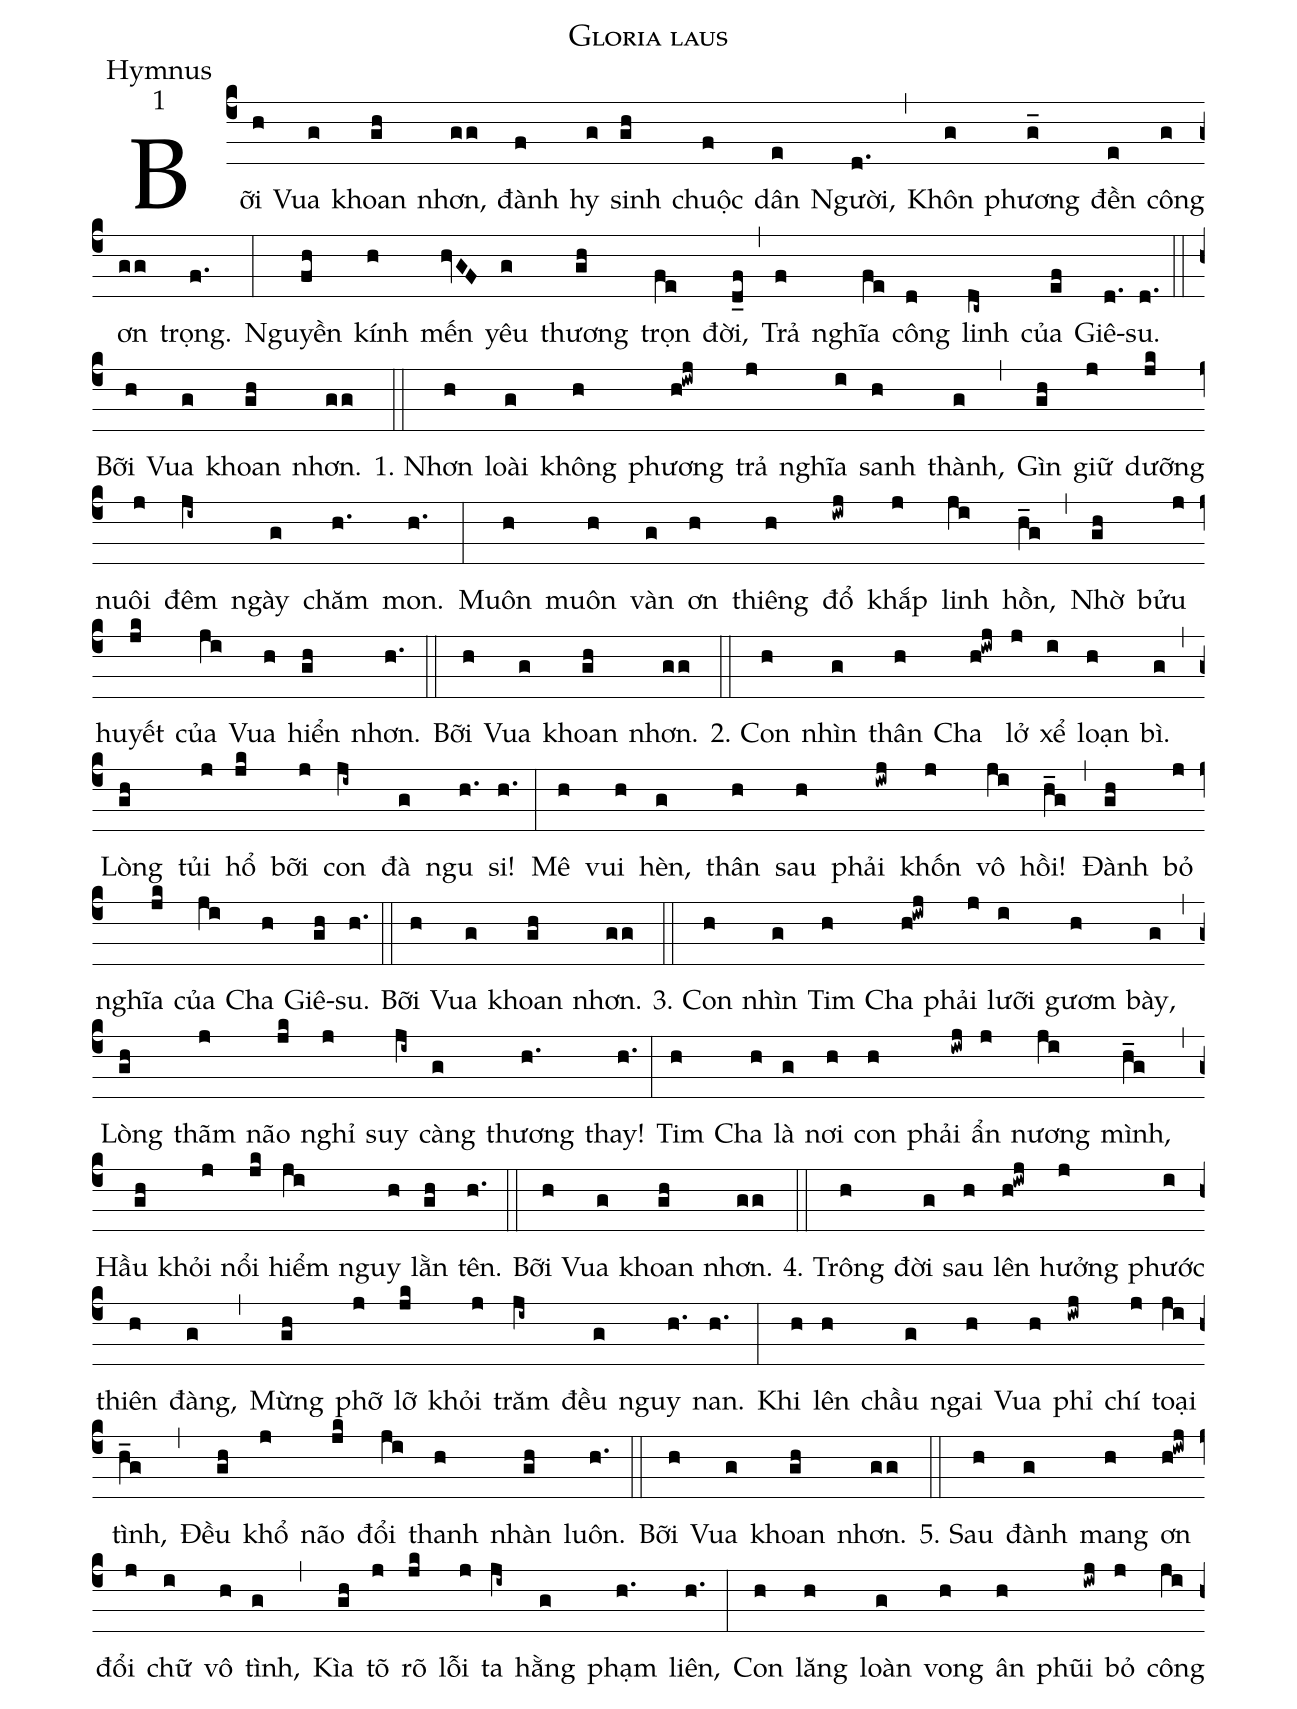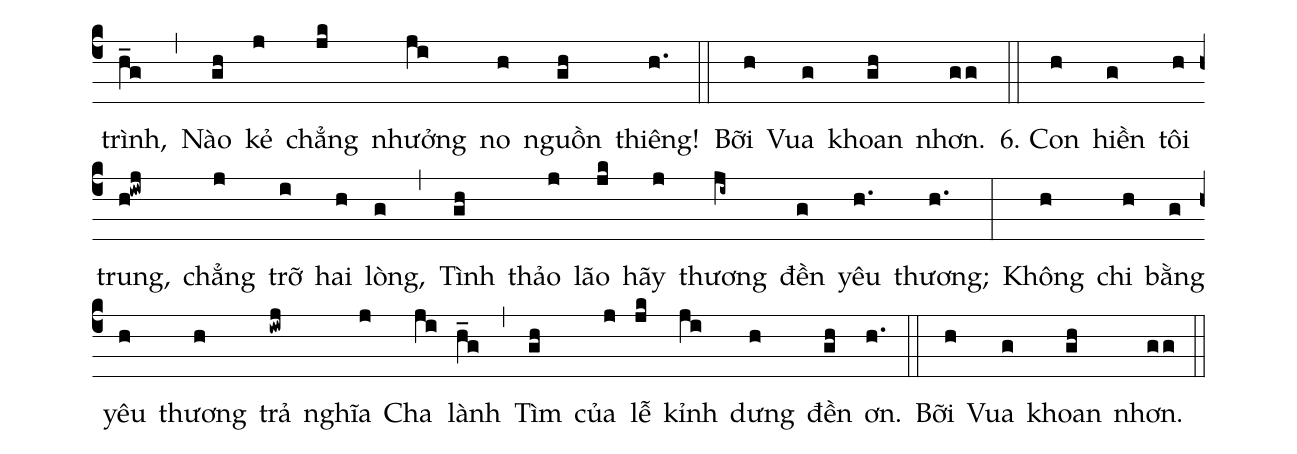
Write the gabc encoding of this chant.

name:Gloria laus;
office-part:Hymnus;
mode:1;
%%
(c4)Bỡi(h) Vua(g) khoan(gh) nhơn,(gg) đành(f) hy(g) sinh(gh) chuộc(f) dân(e) Người,(d.) (,)
Khôn(g) phương(g_) đền(e) công(g) ơn(gg) trọng.(f.) (:)
Nguyền(fh)  kính(h) mến(hvGF) yêu(g) thương(gh) trọn(fe) đời,(d_f) (,)
Trả(f) nghĩa(fe) công(d) linh(dc~) của(ef) Giê-(d.)su.(d.) (::) Bỡi(h) Vua(g) khoan(gh) nhơn.(gg) (::)
1. Nhơn(h) loài(g) không(h) phương(h!iwj) trả(j) nghĩa(i) sanh(h) thành,(g) (,)
Gìn(gh) giữ(j) dưỡng(jk) nuôi(j) đêm(ji~) ngày(g) chăm(h.) mon.(h.) (:)
Muôn(h) muôn(h) vàn(g) ơn(h) thiêng(h) đổ(iwj) khắp(j) linh(ji) hồn,(h_g) (,)
Nhờ(gh) bửu(j) huyết(jk) của(ji) Vua(h) hiển(gh) nhơn.(h.) (::) Bỡi(h) Vua(g) khoan(gh) nhơn.(gg) (::)
2. Con(h) nhìn(g) thân(h) Cha(h!iwj) lở(j) xể(i) loạn(h) bì.(g) (,)
Lòng(gh) tủi(j) hổ(jk) bỡi(j) con(ji~) đà(g) ngu(h.) si!(h.) (:)
Mê(h) vui(h) hèn,(g) thân(h) sau(h) phải(iwj) khốn(j) vô(ji) hồi!(h_g) (,)
Đành(gh) bỏ(j) nghĩa(jk) của(ji) Cha(h) Giê-(gh)su.(h.) (::) Bỡi(h) Vua(g) khoan(gh) nhơn.(gg) (::)
3. Con(h) nhìn(g) Tim(h) Cha(h!iwj) phải(j) lưỡi(i) gươm(h) bày,(g) (,)
Lòng(gh) thãm(j) não(jk) nghỉ(j) suy(ji~) càng(g) thương(h.) thay!(h.) (:)
Tim(h) Cha(h) là(g) nơi(h) con(h) phải(iwj) ẩn(j) nương(ji) mình,(h_g) (,)
Hầu(gh) khỏi(j) nổi(jk) hiểm(ji) nguy(h) lằn(gh) tên.(h.) (::) Bỡi(h) Vua(g) khoan(gh) nhơn.(gg) (::)
4. Trông(h) đời(g) sau(h) lên(h!iwj) hưởng(j) phước(i) thiên(h) đàng,(g) (,)
Mừng(gh) phỡ(j) lỡ(jk) khỏi(j) trăm(ji~) đều(g) nguy(h.) nan.(h.) (:)
Khi(h) lên(h) chầu(g) ngai(h) Vua(h) phỉ(iwj) chí(j) toại(ji) tình,(h_g) (,)
Đều(gh) khổ(j) não(jk) đổi(ji) thanh(h) nhàn(gh) luôn.(h.) (::) Bỡi(h) Vua(g) khoan(gh) nhơn.(gg) (::)
5. Sau(h) đành(g) mang(h) ơn(h!iwj) đổi(j) chữ(i) vô(h) tình,(g) (,)
Kìa(gh) tõ(j) rõ(jk) lỗi(j) ta(ji~) hằng(g) phạm(h.) liên,(h.) (:)
Con(h) lăng(h) loàn(g) vong(h) ân(h) phũi(iwj) bỏ(j) công(ji) trình,(h_g) (,)
Nào(gh) kẻ(j) chẳng(jk) nhưởng(ji) no(h) nguồn(gh) thiêng!(h.) (::) Bỡi(h) Vua(g) khoan(gh) nhơn.(gg) (::)
6. Con(h) hiền(g) tôi(h) trung,(h!iwj) chẳng(j) trỡ(i) hai(h) lòng,(g) (,)
Tình(gh) thảo(j) lão(jk) hãy(j) thương(ji~) đền(g) yêu(h.) thương;(h.) (:)
Không(h) chi(h) bằng(g) yêu(h) thương(h) trả(iwj) nghĩa(j) Cha(ji) lành(h_g) (,)
Tìm(gh) của(j) lễ(jk) kỉnh(ji) dưng(h) đền(gh) ơn.(h.) (::) Bỡi(h) Vua(g) khoan(gh) nhơn.(gg) (::)
